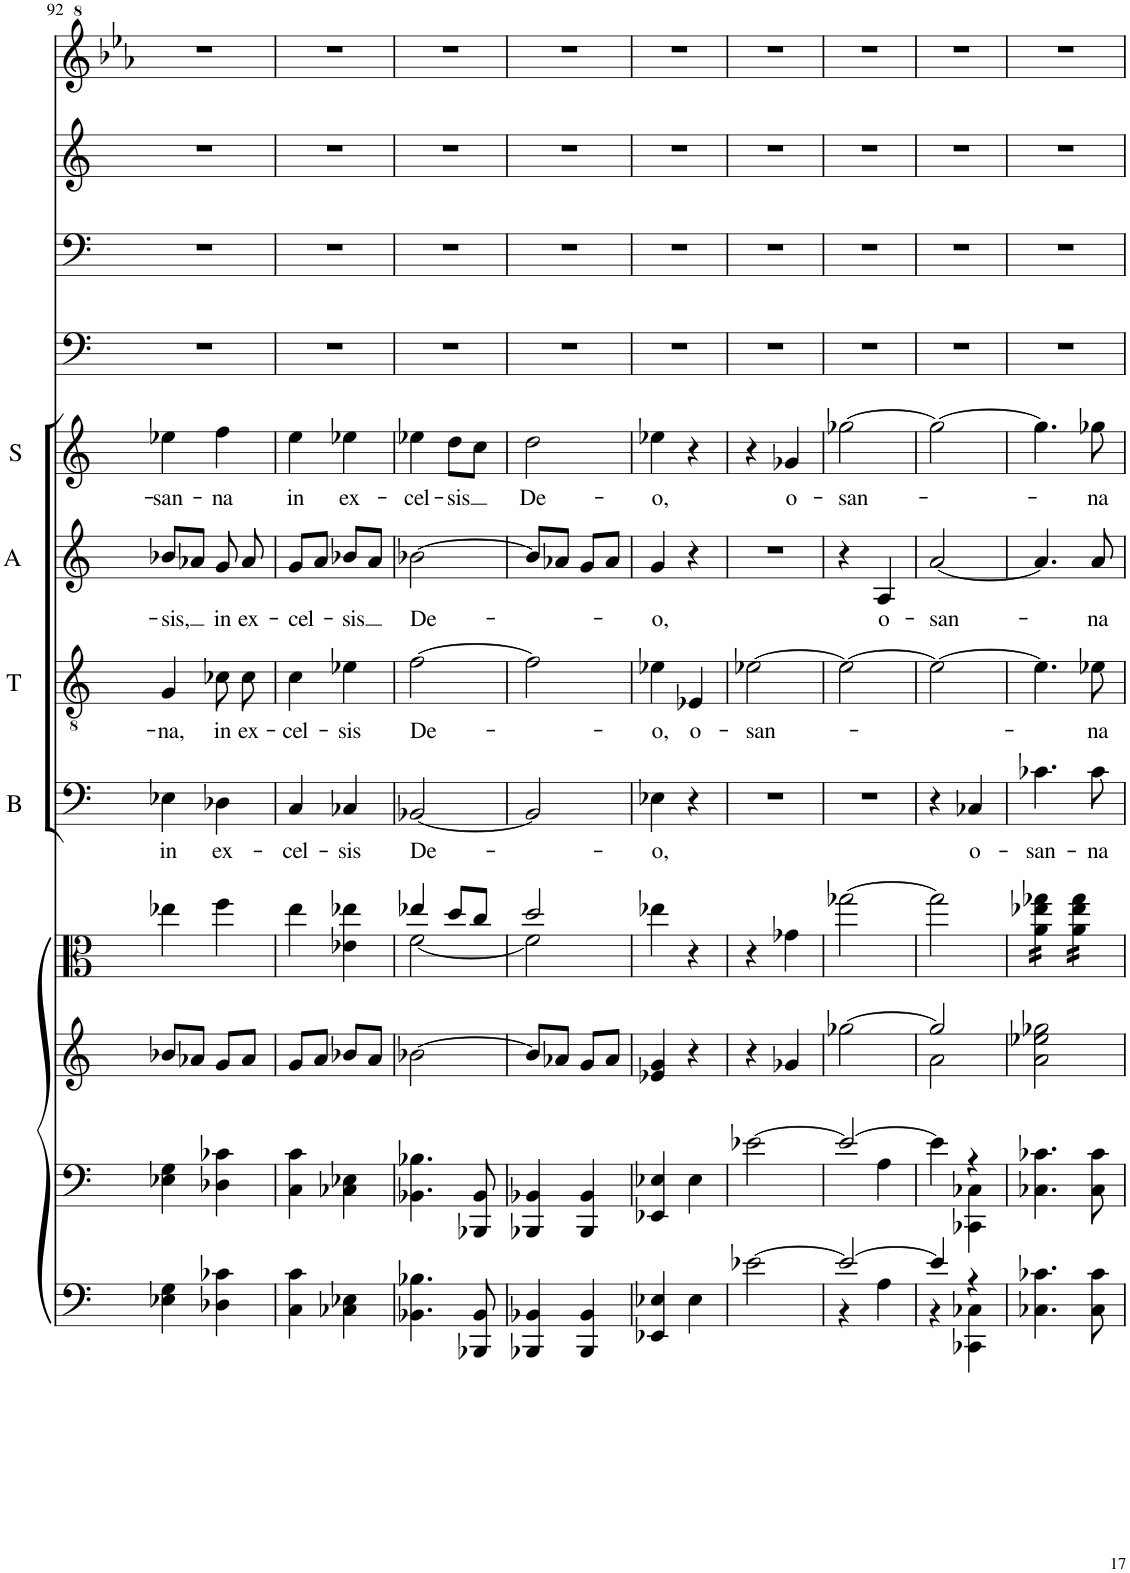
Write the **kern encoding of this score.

**kern	**kern	**kern	**kern	**kern	**text	**kern	**text	**kern	**text	**kern	**text	**kern	**kern	**kern	**kern
*part12	*part11	*part10	*part9	*part8	*part8	*part7	*part7	*part6	*part6	*part5	*part5	*part4	*part3	*part2	*part1
*staff12	*staff11	*staff10	*staff9	*staff8	*staff8	*staff7	*staff7	*staff6	*staff6	*staff5	*staff5	*staff4	*staff3	*staff2	*staff1
*I"Pauke	*I"Kontrabasse	*I"Synthesizer Strings-R2	*I"Bratschen	*I"Bass	*	*I"Tenor	*	*I"Alt	*	*I"Sopran	*	*I"Bass Solo	*I"Tenor Solo	*I"Alt Solo	*I"Sopran Solo
*	*	*I'Str	*	*I'B	*	*I'T	*	*I'A	*	*I'S	*	*	*	*	*
!!LO:PB:g=z
*clefF4	*clefF4	*clefG2	*clefC3	*clefF4	*	*clefGv2	*	*clefG2	*	*clefG2	*	*clefF4	*clefF4	*clefG2	*clefG^2
*	*	*	*	*	*	*ITrd7c12	*	*ITrd1c2	*	*	*	*	*	*ITrd4c7	*ITrd-7c-12
*k[]	*k[]	*k[]	*k[]	*k[]	*	*k[]	*	*k[]	*	*k[]	*	*k[]	*k[]	*k[]	*k[b-e-a-]
*M2/4	*M2/4	*M2/4	*M2/4	*M2/4	*	*M2/4	*	*M2/4	*	*M2/4	*	*M2/4	*M2/4	*M2/4	*M2/4
=92	=92	=92	=92	=92	=92	=92	=92	=92	=92	=92	=92	=92	=92	=92	=92
!	!	!	!	!	!LO:LY:b	!	!LO:LY:b	!	!LO:LY:b	!	!LO:LY:b	!	!	!	!
4E-X\ 4G\	4E-X\ 4G\	8b-X/L	4ee-X\	4E-X\	in	4G/	-na,	8b-X/L	sis,	4ee-X\	-san-	2r	2r	2r	2r
.	.	8a-X/J	.	.	.	.	.	8a-X/J	.	.	.	.	.	.	.
!	!	!	!	!	!LO:LY:b	!	!LO:LY:b	!	!LO:LY:b	!	!LO:LY:b	!	!	!	!
4D-X\ 4c-X\	4D-X\ 4c-X\	8g/L	4ff\	4D-X\	ex-	8c-X\L	in	8g/	in	4ff\	-na	.	.	.	.
!	!	!	!	!	!	!	!LO:LY:b	!	!LO:LY:b	!	!	!	!	!	!
.	.	8a-/J	.	.	.	8c-\J	ex-	8a-/	ex-	.	.	.	.	.	.
=93	=93	=93	=93	=93	=93	=93	=93	=93	=93	=93	=93	=93	=93	=93	=93
!	!	!	!	!	!LO:LY:b	!	!LO:LY:b	!	!LO:LY:b	!	!LO:LY:b	!	!	!	!
4C\ 4c\	4C\ 4c\	8g/L	4ee\	4C/	-cel-	4c\	-cel-	8g/L	-cel-	4ee\	in	2r	2r	2r	2r
.	.	8a/J	.	.	.	.	.	8a/J	.	.	.	.	.	.	.
!	!	!	!	!	!LO:LY:b	!	!LO:LY:b	!	!LO:LY:b	!	!LO:LY:b	!	!	!	!
4C-X\ 4E-X\	4C-X\ 4E-X\	8b-X/L	4e-X\ 4ee-X\	4C-X/	-sis	4e-X\	-sis	8b-X/L	-sis	4ee-X\	ex-	.	.	.	.
.	.	8a/J	.	.	.	.	.	8a/J	.	.	.	.	.	.	.
=94	=94	=94	=94	=94	=94	=94	=94	=94	=94	=94	=94	=94	=94	=94	=94
*	*	*	*^	*	*	*	*	*	*	*	*	*	*	*	*
!	!	!	!	!	!	!LO:LY:b	!	!LO:LY:b	!	!LO:LY:b	!	!LO:LY:b	!	!	!	!
4.BB-X\ 4.B-X\	4.BB-X\ 4.B-X\	[2b-X\	4ee-X/	[2f\	[2BB-X/	De-	[2f\	De-	[2b-X\	De-	4ee-X\	-cel-	2r	2r	2r	2r
!	!	!	!	!	!	!	!	!	!	!	!	!LO:LY:b	!	!	!	!
.	.	.	8dd/L	.	.	.	.	.	.	.	8dd\L	-sis	.	.	.	.
8BBB-X/ 8BB-/	8BBB-X/ 8BB-/	.	8cc/J	.	.	.	.	.	.	.	8cc\J	.	.	.	.	.
=95	=95	=95	=95	=95	=95	=95	=95	=95	=95	=95	=95	=95	=95	=95	=95	=95
!	!	!	!	!	!	!	!	!	!	!	!	!LO:LY:b	!	!	!	!
4BBB-X/ 4BB-X/	4BBB-X/ 4BB-X/	8b-/L]	2dd/	2f\]	2BB-/]	.	2f\]	.	8b-/L]	.	2dd\	De-	2r	2r	2r	2r
.	.	8a-X/J	.	.	.	.	.	.	8a-X/J	.	.	.	.	.	.	.
4BBB-/ 4BB-/	4BBB-/ 4BB-/	8g/L	.	.	.	.	.	.	8g/L	.	.	.	.	.	.	.
.	.	8a-/J	.	.	.	.	.	.	8a-/J	.	.	.	.	.	.	.
*	*	*	*v	*v	*	*	*	*	*	*	*	*	*	*	*	*
=96	=96	=96	=96	=96	=96	=96	=96	=96	=96	=96	=96	=96	=96	=96	=96
!	!	!	!	!	!LO:LY:b	!	!LO:LY:b	!	!LO:LY:b	!	!LO:LY:b	!	!	!	!
4EE-X/ 4E-X/	4EE-X/ 4E-X/	4e-X/ 4g/	4ee-X\	4E-X\	-o,	4e-X\	-o,	4g/	-o,	4ee-X\	-o,	2r	2r	2r	2r
!	!	!	!	!	!	!	!LO:LY:b	!	!	!	!	!	!	!	!
4E-\	4E-\	4r	4r	4r	.	4E-X/	o-	4r	.	4r	.	.	.	.	.
=97	=97	=97	=97	=97	=97	=97	=97	=97	=97	=97	=97	=97	=97	=97	=97
!	!	!	!	!	!	!	!LO:LY:b	!	!	!	!	!	!	!	!
[2e-X\	[2e-X\	4r	4r	2r	.	[2e-X\	-san-	2r	.	4r	.	2r	2r	2r	2r
!	!	!	!	!	!	!	!	!	!	!	!LO:LY:b	!	!	!	!
.	.	4g-X/	4g-X\	.	.	.	.	.	.	4g-X/	o-	.	.	.	.
=98	=98	=98	=98	=98	=98	=98	=98	=98	=98	=98	=98	=98	=98	=98	=98
*^	*^	*	*	*	*	*	*	*	*	*	*	*	*	*	*
!	!	!	!	!	!	!	!	!	!	!	!	!	!LO:LY:b	!	!	!	!
2e-/_	4r	2e-/_	4ryy	[2gg-X\	[2gg-X\	2r	.	2e-\_	.	4r	.	[2gg-X\	-san-	2r	2r	2r	2r
!	!	!	!	!	!	!	!	!	!	!	!LO:LY:b	!	!	!	!	!	!
.	4A\	.	4A\	.	.	.	.	.	.	4A/	o-	.	.	.	.	.	.
=99	=99	=99	=99	=99	=99	=99	=99	=99	=99	=99	=99	=99	=99	=99	=99	=99	=99
*	*	*	*	*^	*	*	*	*	*	*	*	*	*	*	*	*	*
!	!	!	!	!	!	!	!	!	!	!	!	!LO:LY:b	!	!	!	!	!	!
4e-/]	4r	4e-\]	4ryy	2gg-/]	2a\	2gg-\]	4r	.	2e-\_	.	[2a/	-san-	2gg-\_	.	2r	2r	2r	2r
!	!	!	!	!	!	!	!	!LO:LY:b	!	!	!	!	!	!	!	!	!	!
4r	4CC-X\ 4C-X\	4r	4CC-X\ 4C-X\	.	.	.	4C-X/	o-	.	.	.	.	.	.	.	.	.	.
*	*	*	*	*v	*v	*	*	*	*	*	*	*	*	*	*	*	*	*
=100	=100	=100	=100	=100	=100	=100	=100	=100	=100	=100	=100	=100	=100	=100	=100	=100	=100
!	!	!	!	!	!	!	!LO:LY:b	!	!	!	!	!	!	!	!	!	!
*v	*v	*	*	*	*	*	*	*	*	*	*	*	*	*	*	*	*
*	*v	*v	*	*	*	*	*	*	*	*	*	*	*	*	*	*
*	*	*	*tremolo	*	*	*	*	*	*	*	*	*	*	*	*
4.C-X\ 4.c-X\	4.C-X\ 4.c-X\	2a\ 2ee-X\ 2gg-X\	16a\ 16ee-X\ 16gg-X\LL	4.c-X\	-san-	4.e-\]	.	4.a/]	.	4.gg-\]	.	2r	2r	2r	2r
.	.	.	16a\ 16ee-X\ 16gg-X\	.	.	.	.	.	.	.	.	.	.	.	.
.	.	.	16a\ 16ee-X\ 16gg-X\	.	.	.	.	.	.	.	.	.	.	.	.
.	.	.	16a\ 16ee-X\ 16gg-X\JJ	.	.	.	.	.	.	.	.	.	.	.	.
.	.	.	16a\ 16ee-\ 16gg-\LL	.	.	.	.	.	.	.	.	.	.	.	.
.	.	.	16a\ 16ee-\ 16gg-\	.	.	.	.	.	.	.	.	.	.	.	.
!	!	!	!	!	!LO:LY:b	!	!LO:LY:b	!	!LO:LY:b	!	!LO:LY:b	!	!	!	!
8C-\ 8c-\	8C-\ 8c-\	.	16a\ 16ee-\ 16gg-\	8c-\	-na	8e-X\	-na	8a/	-na	8gg-X\	na	.	.	.	.
.	.	.	16a\ 16ee-\ 16gg-\JJ	.	.	.	.	.	.	.	.	.	.	.	.
*	*	*	*Xtremolo	*	*	*	*	*	*	*	*	*	*	*	*
=	=	=	=	=	=	=	=	=	=	=	=	=	=	=	=
*-	*-	*-	*-	*-	*-	*-	*-	*-	*-	*-	*-	*-	*-	*-	*-
